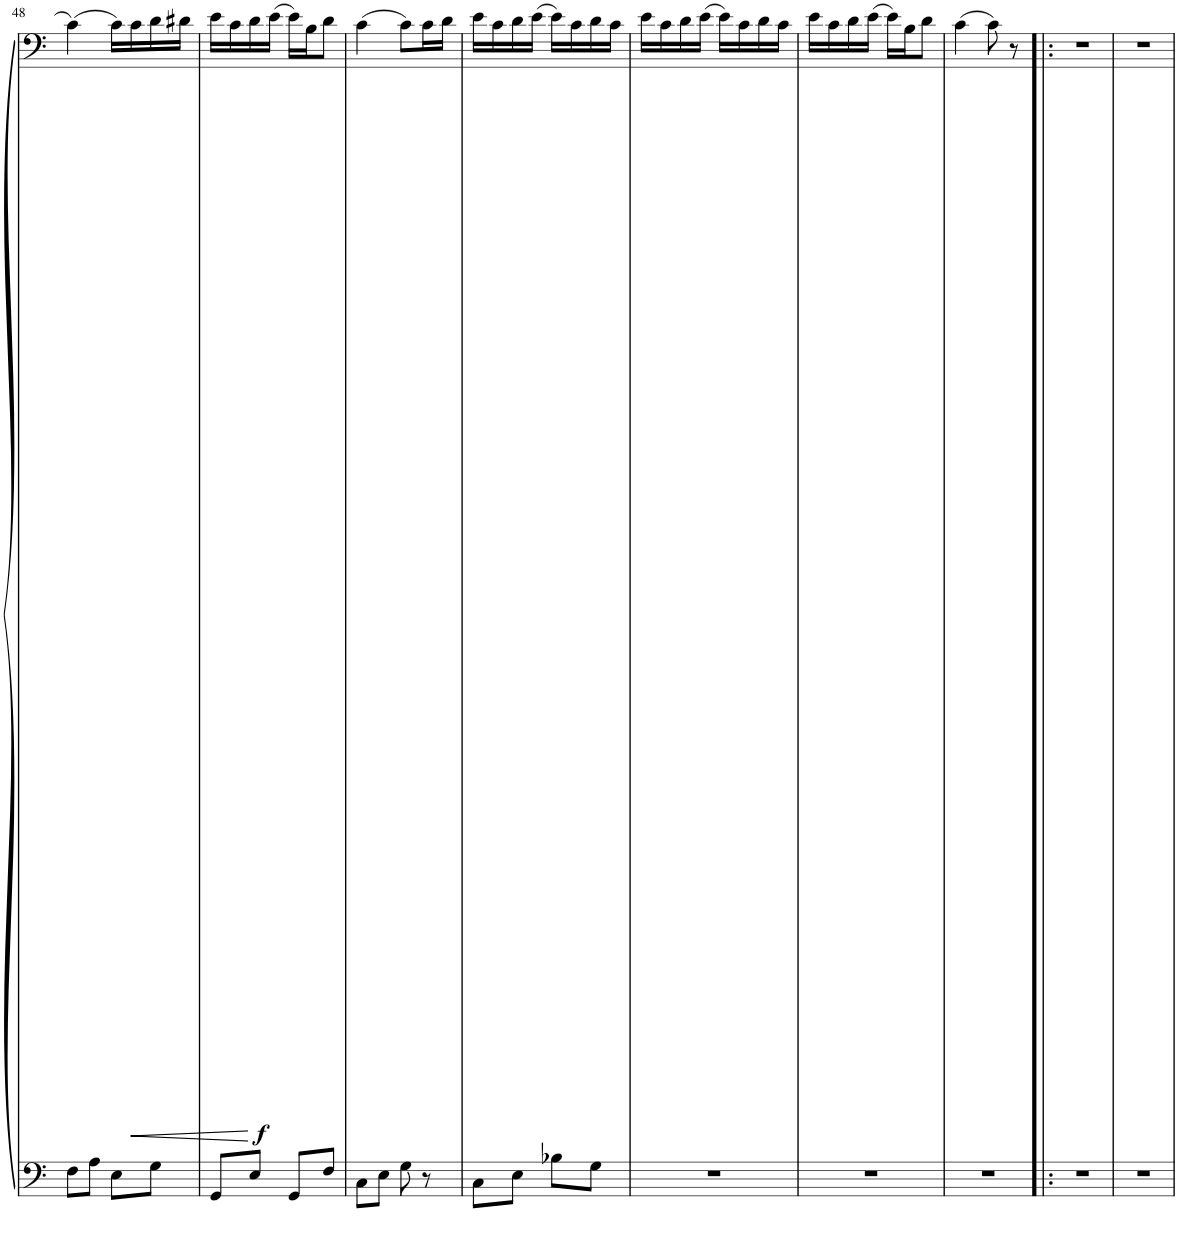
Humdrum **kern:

**kern	**kern	**dynam
*part1	*part1	*part1
*staff2	*staff1	*staff1/2
*I"Piano	*	*
*I'Pno	*	*
!!LO:PB:g=z
*clefF4	*clefF4	*
*k[]	*k[]	*
*M2/4	*M2/4	*
=48	=48	=48
8F\L	(4c\	.
8A\J	.	.
8E\L	16c\LL)	.
!	!	!LO:HP:b
.	16c\	<
8G\J	16d\	.
.	16d#X\JJ	.
.	.	[
=49	=49	=49
!	!	!LO:DY:b
8GG/L	16e\LL	f
.	16c\	.
8E/J	16d\	.
.	(16e\JJ	.
8GG/L	16e\LL)	.
.	16B\J	.
8F/J	8d\J	.
=50	=50	=50
8C\L	(4c\	.
8E\J	.	.
8G\	8c\L)	.
8r	16c\L	.
.	16d\JJ	.
=51	=51	=51
8C\L	16e\LL	.
.	16c\	.
8E\J	16d\	.
.	(16e\JJ	.
8B-X\L	16e\LL)	.
.	16c\	.
8G\J	16d\	.
.	16c\JJ	.
=52	=52	=52
2r	16e\LL	.
.	16c\	.
.	16d\	.
.	(16e\JJ	.
.	16e\LL)	.
.	16c\	.
.	16d\	.
.	16c\JJ	.
=53	=53	=53
2r	16e\LL	.
.	16c\	.
.	16d\	.
.	(16e\JJ	.
.	16e\LL)	.
.	16B\J	.
.	8d\J	.
=54	=54	=54
2r	(4c\	.
.	8c\)	.
.	8r	.
=55!|:	=55!|:	=55!|:
2r	2r	.
=56	=56	=56
2r	2r	.
=	=	=
*-	*-	*-
